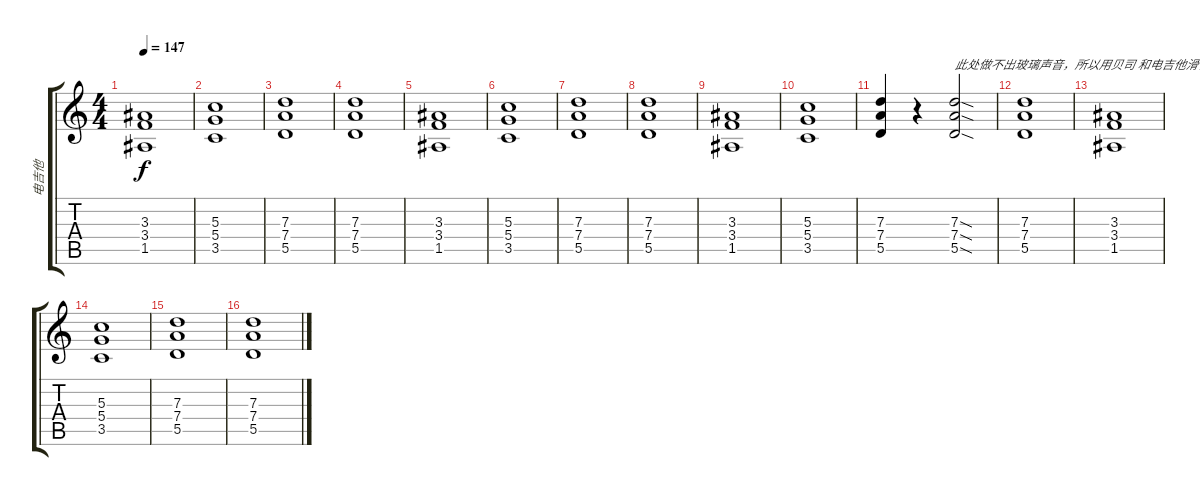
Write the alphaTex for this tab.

\track ("电吉他" "电吉他") {instrument distortionguitar}
\staff {score tabs}
\tuning (E4 B3 G3 D3 A2 E2) {hide}
\ts (4 4)
\tempo 147
\clef g2
\ks c
(3.3 3.4 1.5).1{dy f} |
(5.3 5.4 3.5).1 |
(7.3 7.4 5.5).1 |
(7.3 7.4 5.5).1 |
(3.3 3.4 1.5).1 |
(5.3 5.4 3.5).1 |
(7.3 7.4 5.5).1 |
(7.3 7.4 5.5).1{volume 6} |
(3.3 3.4 1.5).1 |
(5.3 5.4 3.5).1 |
(7.3 7.4 5.5).4 r.4 (7.3{sod} 7.4{sod} 5.5{sod}).2{txt "此处做不出玻璃声音，所以用贝司 和电吉他滑音来代替�"} |
(7.3 7.4 5.5).1{volume 6} |
(3.3 3.4 1.5).1 |
(5.3 5.4 3.5).1 |
(7.3 7.4 5.5).1 |
(7.3 7.4 5.5).1
